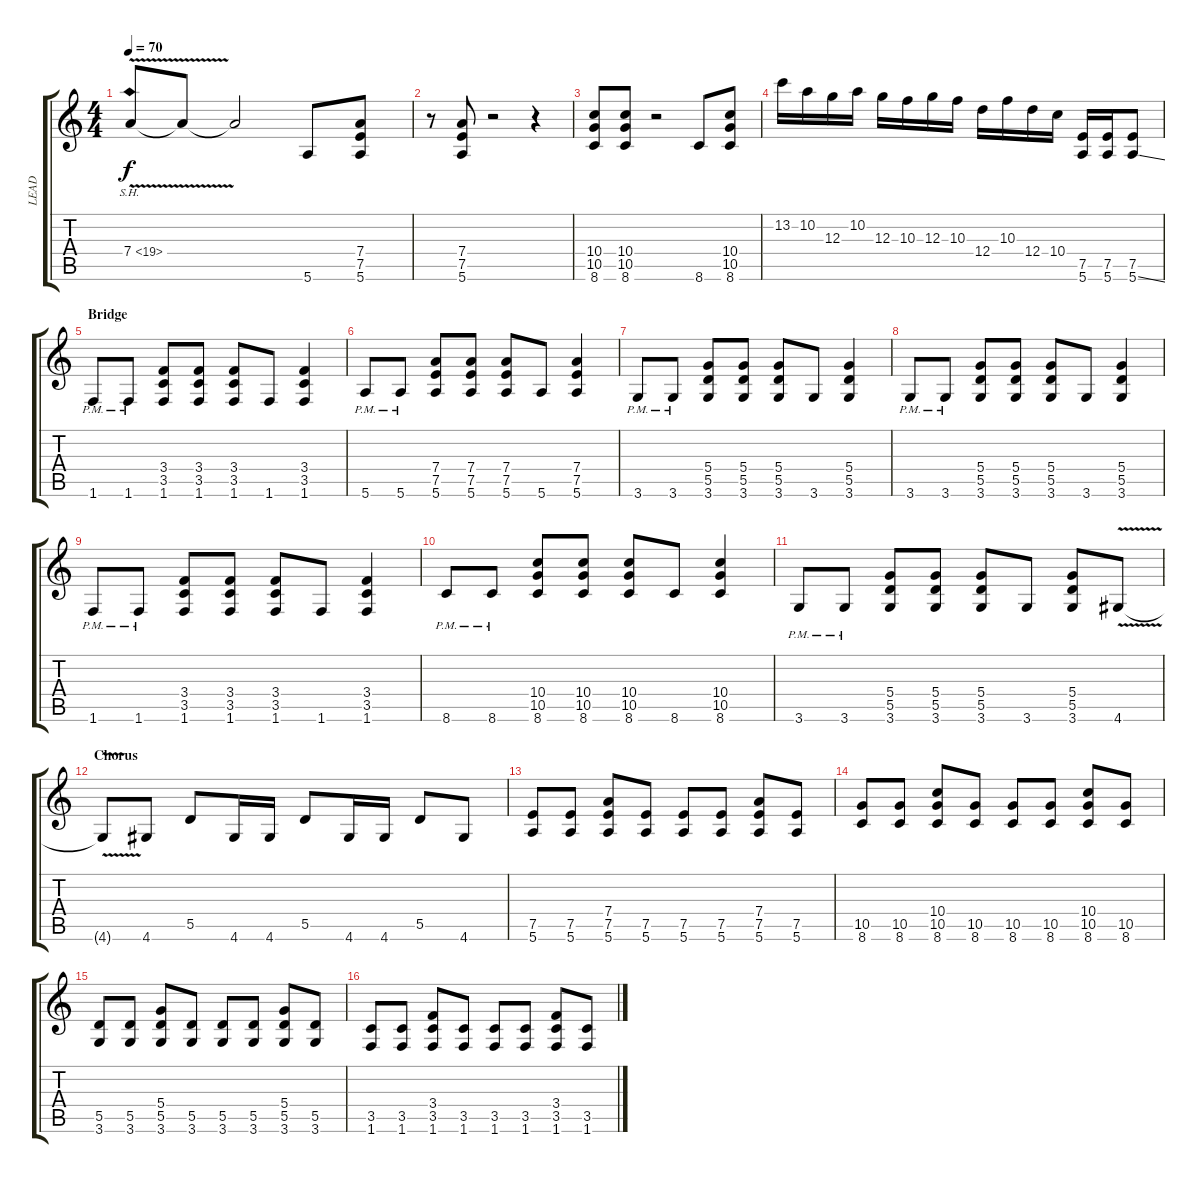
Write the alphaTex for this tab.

\track ("LEAD " "LEAD ") {instrument distortionguitar}
\staff {score tabs}
\tuning (E4 B3 G3 D3 A2 E2) {hide}
\ts (4 4)
\tempo 70
\clef g2
\ks c
7.4{sh 12 v}.8{dy f} 7.4{t}.8 7.4{t}.2 5.6.8 (7.4 7.5 5.6).8 |
r.8 (7.4 7.5 5.6).8 r.2 r.4 |
(10.4 10.5 8.6).8 (10.4 10.5 8.6).8 r.2 8.6.8 (10.4 10.5 8.6).8 |
13.2.16 10.2.16 12.3.16 10.2.16 12.3.16 10.3.16 12.3.16 10.3.16 12.4.16 10.3.16 12.4.16 10.4.16 (7.5 5.6).16 (7.5 5.6).16 (7.5 5.6{ss}).8 |
\section ("" "Bridge")
1.6{pm}.8 1.6{pm}.8 (3.4 3.5 1.6).8 (3.4 3.5 1.6).8 (3.4 3.5 1.6).8 1.6.8 (3.4 3.5 1.6).4 |
5.6{pm}.8 5.6{pm}.8 (7.4 7.5 5.6).8 (7.4 7.5 5.6).8 (7.4 7.5 5.6).8 5.6.8 (7.4 7.5 5.6).4 |
3.6{pm}.8 3.6{pm}.8 (5.4 5.5 3.6).8 (5.4 5.5 3.6).8 (5.4 5.5 3.6).8 3.6.8 (5.4 5.5 3.6).4 |
3.6{pm}.8 3.6{pm}.8 (5.4 5.5 3.6).8 (5.4 5.5 3.6).8 (5.4 5.5 3.6).8 3.6.8 (5.4 5.5 3.6).4 |
1.6{pm}.8 1.6{pm}.8 (3.4 3.5 1.6).8 (3.4 3.5 1.6).8 (3.4 3.5 1.6).8 1.6.8 (3.4 3.5 1.6).4 |
8.6{pm}.8 8.6{pm}.8 (10.4 10.5 8.6).8 (10.4 10.5 8.6).8 (10.4 10.5 8.6).8 8.6.8 (10.4 10.5 8.6).4 |
3.6{pm}.8 3.6{pm}.8 (5.4 5.5 3.6).8 (5.4 5.5 3.6).8 (5.4 5.5 3.6).8 3.6.8 (5.4 5.5 3.6).8 4.6{v}.8 |
\section ("" "Chorus")
4.6{t}.8 4.6.8 5.5.8 4.6.16 4.6.16 5.5.8 4.6.16 4.6.16 5.5.8 4.6.8 |
(7.5 5.6).8 (7.5 5.6).8 (7.4 7.5 5.6).8 (7.5 5.6).8 (7.5 5.6).8 (7.5 5.6).8 (7.4 7.5 5.6).8 (7.5 5.6).8 |
(10.5 8.6).8 (10.5 8.6).8 (10.4 10.5 8.6).8 (10.5 8.6).8 (10.5 8.6).8 (10.5 8.6).8 (10.4 10.5 8.6).8 (10.5 8.6).8 |
(5.5 3.6).8 (5.5 3.6).8 (5.4 5.5 3.6).8 (5.5 3.6).8 (5.5 3.6).8 (5.5 3.6).8 (5.4 5.5 3.6).8 (5.5 3.6).8 |
(3.5 1.6).8 (3.5 1.6).8 (3.4 3.5 1.6).8 (3.5 1.6).8 (3.5 1.6).8 (3.5 1.6).8 (3.4 3.5 1.6).8 (3.5 1.6).8
